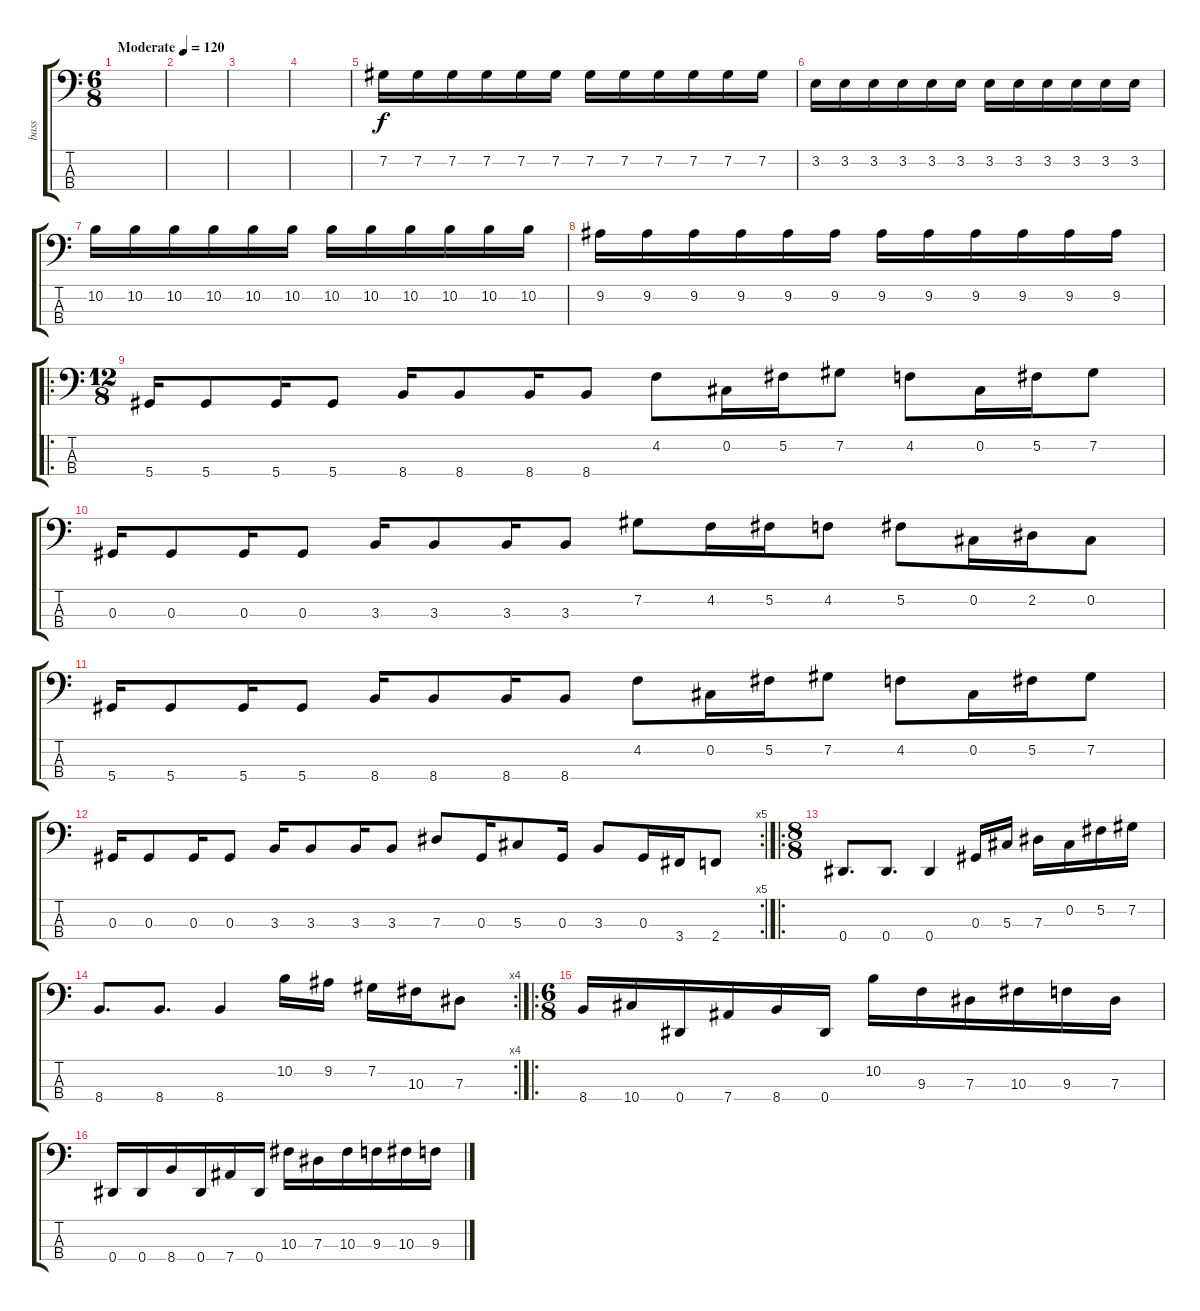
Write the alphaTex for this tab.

\track ("bass" "bass") {instrument electricbassfinger}
\staff {score tabs}
\tuning (Gb2 Db2 Ab1 Eb1) {hide}
\ts (6 8)
\tempo (120 "Moderate")
\clef f4
\ks c
|
|
|
|
7.2.16 7.2.16 7.2.16 7.2.16 7.2.16 7.2.16 7.2.16 7.2.16 7.2.16 7.2.16 7.2.16 7.2.16 |
3.2.16 3.2.16 3.2.16 3.2.16 3.2.16 3.2.16 3.2.16 3.2.16 3.2.16 3.2.16 3.2.16 3.2.16 |
10.2.16 10.2.16 10.2.16 10.2.16 10.2.16 10.2.16 10.2.16 10.2.16 10.2.16 10.2.16 10.2.16 10.2.16 |
9.2.16 9.2.16 9.2.16 9.2.16 9.2.16 9.2.16 9.2.16 9.2.16 9.2.16 9.2.16 9.2.16 9.2.16 |
\ro
\ts (12 8)
5.4.16 5.4.8 5.4.16 5.4.8 8.4.16 8.4.8 8.4.16 8.4.8 4.2.8 0.2.16 5.2.16 7.2.8 4.2.8 0.2.16 5.2.16 7.2.8 |
0.3.16 0.3.8 0.3.16 0.3.8 3.3.16 3.3.8 3.3.16 3.3.8 7.2.8 4.2.16 5.2.16 4.2.8 5.2.8 0.2.16 2.2.16 0.2.8 |
5.4.16 5.4.8 5.4.16 5.4.8 8.4.16 8.4.8 8.4.16 8.4.8 4.2.8 0.2.16 5.2.16 7.2.8 4.2.8 0.2.16 5.2.16 7.2.8 |
\rc 5
0.3.16 0.3.8 0.3.16 0.3.8 3.3.16 3.3.8 3.3.16 3.3.8 7.3.8 0.3.16 5.3.8 0.3.16 3.3.8 0.3.16 3.4.16 2.4.8 |
\ro
\ts (8 8)
0.4.8{d} 0.4.8{d} 0.4.4 0.3.16 5.3.16 7.3.16 0.2.16 5.2.16 7.2.16 |
\rc 4
8.4.8{d} 8.4.8{d} 8.4.4 10.2.16 9.2.16 7.2.16 10.3.16 7.3.8 |
\ro
\ts (6 8)
8.4.16 10.4.16 0.4.16 7.4.16 8.4.16 0.4.16 10.2.16 9.3.16 7.3.16 10.3.16 9.3.16 7.3.16 |
0.4.16 0.4.16 8.4.16 0.4.16 7.4.16 0.4.16 10.3.16 7.3.16 10.3.16 9.3.16 10.3.16 9.3.16
